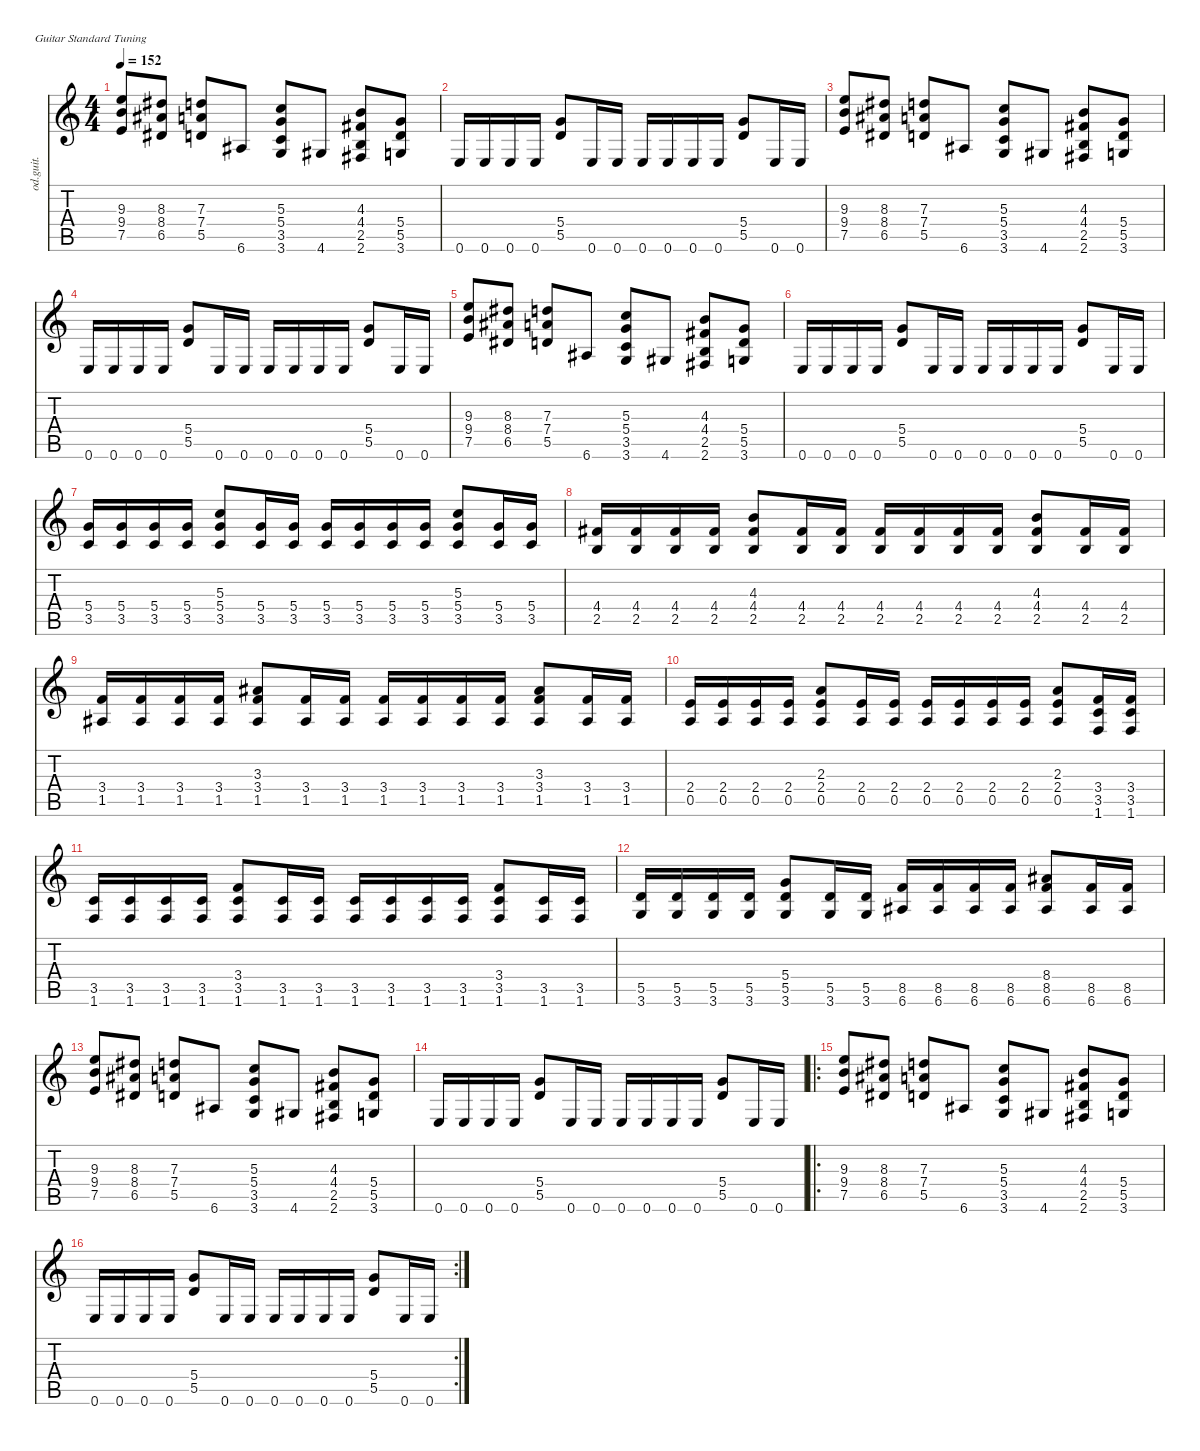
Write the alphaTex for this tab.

\defaultSystemsLayout 4
\hideDynamics
\bracketExtendMode nobrackets
\track ("Rhythm 1" "od.guit.") {instrument overdrivenguitar}
\staff {score tabs}
\tuning (E4 B3 G3 D3 A2 E2)
\ts (4 4)
\tempo 152
\clef g2
\ks c
(9.3 9.4 7.5).8{dy f} (8.3{acc #} 8.4{acc #} 6.5{acc #}).8 (7.3 7.4 5.5).8 6.6{acc #}.8{dy mf} (5.3 5.4 3.5 3.6).8{dy f} 4.6{acc #}.8{dy mf} (4.3 4.4{acc #} 2.5 2.6{acc #}).8{dy f} (5.4 5.5 3.6).8 |
0.6.16 0.6.16 0.6.16 0.6.16 (5.4 5.5).8 0.6.16 0.6.16 0.6.16 0.6.16 0.6.16 0.6.16 (5.4 5.5).8 0.6.16 0.6.16 |
(9.3 9.4 7.5).8 (8.3{acc #} 8.4{acc #} 6.5{acc #}).8 (7.3 7.4 5.5).8 6.6{acc #}.8{dy mf} (5.3 5.4 3.5 3.6).8{dy f} 4.6{acc #}.8{dy mf} (4.3 4.4{acc #} 2.5 2.6{acc #}).8{dy f} (5.4 5.5 3.6).8 |
0.6.16 0.6.16 0.6.16 0.6.16 (5.4 5.5).8 0.6.16 0.6.16 0.6.16 0.6.16 0.6.16 0.6.16 (5.4 5.5).8 0.6.16 0.6.16 |
(9.3 9.4 7.5).8 (8.3{acc #} 8.4{acc #} 6.5{acc #}).8 (7.3 7.4 5.5).8 6.6{acc #}.8{dy mf} (5.3 5.4 3.5 3.6).8{dy f} 4.6{acc #}.8{dy mf} (4.3 4.4{acc #} 2.5 2.6{acc #}).8{dy f} (5.4 5.5 3.6).8 |
0.6.16 0.6.16 0.6.16 0.6.16 (5.4 5.5).8 0.6.16 0.6.16 0.6.16 0.6.16 0.6.16 0.6.16 (5.4 5.5).8 0.6.16 0.6.16 |
(5.4 3.5).16 (5.4 3.5).16 (5.4 3.5).16 (5.4 3.5).16 (5.3 5.4 3.5).8 (5.4 3.5).16 (5.4 3.5).16 (5.4 3.5).16 (5.4 3.5).16 (5.4 3.5).16 (5.4 3.5).16 (5.3 5.4 3.5).8 (5.4 3.5).16 (5.4 3.5).16 |
(4.4{acc #} 2.5).16 (4.4{acc #} 2.5).16 (4.4{acc #} 2.5).16 (4.4{acc #} 2.5).16 (4.3 4.4{acc #} 2.5).8 (4.4{acc #} 2.5).16 (4.4{acc #} 2.5).16 (4.4{acc #} 2.5).16 (4.4{acc #} 2.5).16 (4.4{acc #} 2.5).16 (4.4{acc #} 2.5).16 (4.3 4.4{acc #} 2.5).8 (4.4{acc #} 2.5).16 (4.4{acc #} 2.5).16 |
(3.4 1.5{acc #}).16 (3.4 1.5{acc #}).16 (3.4 1.5{acc #}).16 (3.4 1.5{acc #}).16 (3.3{acc #} 3.4 1.5{acc #}).8 (3.4 1.5{acc #}).16 (3.4 1.5{acc #}).16 (3.4 1.5{acc #}).16 (3.4 1.5{acc #}).16 (3.4 1.5{acc #}).16 (3.4 1.5{acc #}).16 (3.3{acc #} 3.4 1.5{acc #}).8 (3.4 1.5{acc #}).16 (3.4 1.5{acc #}).16 |
(2.4 0.5).16 (2.4 0.5).16 (2.4 0.5).16 (2.4 0.5).16 (2.3 2.4 0.5).8 (2.4 0.5).16 (2.4 0.5).16 (2.4 0.5).16 (2.4 0.5).16 (2.4 0.5).16 (2.4 0.5).16 (2.3 2.4 0.5).8 (3.4 3.5 1.6).16 (3.4 3.5 1.6).16 |
(3.5 1.6).16 (3.5 1.6).16 (3.5 1.6).16 (3.5 1.6).16 (3.4 3.5 1.6).8 (3.5 1.6).16 (3.5 1.6).16 (3.5 1.6).16 (3.5 1.6).16 (3.5 1.6).16 (3.5 1.6).16 (3.4 3.5 1.6).8 (3.5 1.6).16 (3.5 1.6).16 |
(5.5 3.6).16 (5.5 3.6).16 (5.5 3.6).16 (5.5 3.6).16 (5.4 5.5 3.6).8 (5.5 3.6).16 (5.5 3.6).16 (8.5 6.6{acc #}).16 (8.5 6.6{acc #}).16 (8.5 6.6{acc #}).16 (8.5 6.6{acc #}).16 (8.4{acc #} 8.5 6.6{acc #}).8 (8.5 6.6{acc #}).16 (8.5 6.6{acc #}).16 |
(9.3 9.4 7.5).8 (8.3{acc #} 8.4{acc #} 6.5{acc #}).8 (7.3 7.4 5.5).8 6.6{acc #}.8{dy mf} (5.3 5.4 3.5 3.6).8{dy f} 4.6{acc #}.8{dy mf} (4.3 4.4{acc #} 2.5 2.6{acc #}).8{dy f} (5.4 5.5 3.6).8 |
0.6.16 0.6.16 0.6.16 0.6.16 (5.4 5.5).8 0.6.16 0.6.16 0.6.16 0.6.16 0.6.16 0.6.16 (5.4 5.5).8 0.6.16 0.6.16 |
\ro
(9.3 9.4 7.5).8 (8.3{acc #} 8.4{acc #} 6.5{acc #}).8 (7.3 7.4 5.5).8 6.6{acc #}.8{dy mf} (5.3 5.4 3.5 3.6).8{dy f} 4.6{acc #}.8{dy mf} (4.3 4.4{acc #} 2.5 2.6{acc #}).8{dy f} (5.4 5.5 3.6).8 |
\rc 2
0.6.16 0.6.16 0.6.16 0.6.16 (5.4 5.5).8 0.6.16 0.6.16 0.6.16 0.6.16 0.6.16 0.6.16 (5.4 5.5).8 0.6.16 0.6.16
